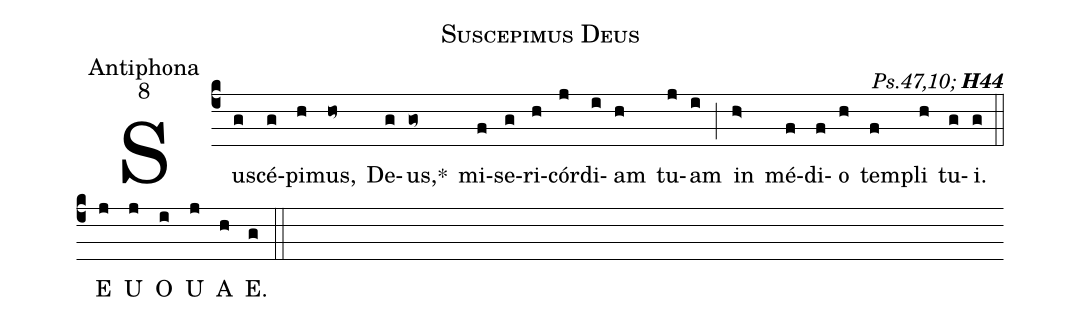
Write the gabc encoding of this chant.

name:Suscepimus Deus;
office-part:Antiphona;
mode:8;
commentary:{\itshape\mdseries Ps.47,10;\/} {\bfseries H44};
%%
(c4) Su(g)scé(g)pi(h)mus,(ho~) De(g)us,<sp>*</sp>(go~) mi(f)se(g)ri(h)cór(j)di(i)am(h) tu(j)am(i) (;)
in(h>) mé(f)di(f)o(h) tem(f)pli(h) tu(g)i.(g) (::)
<eu> E(j) U(j) O(i) U(j) A(h) E.(g) </eu> (::)
